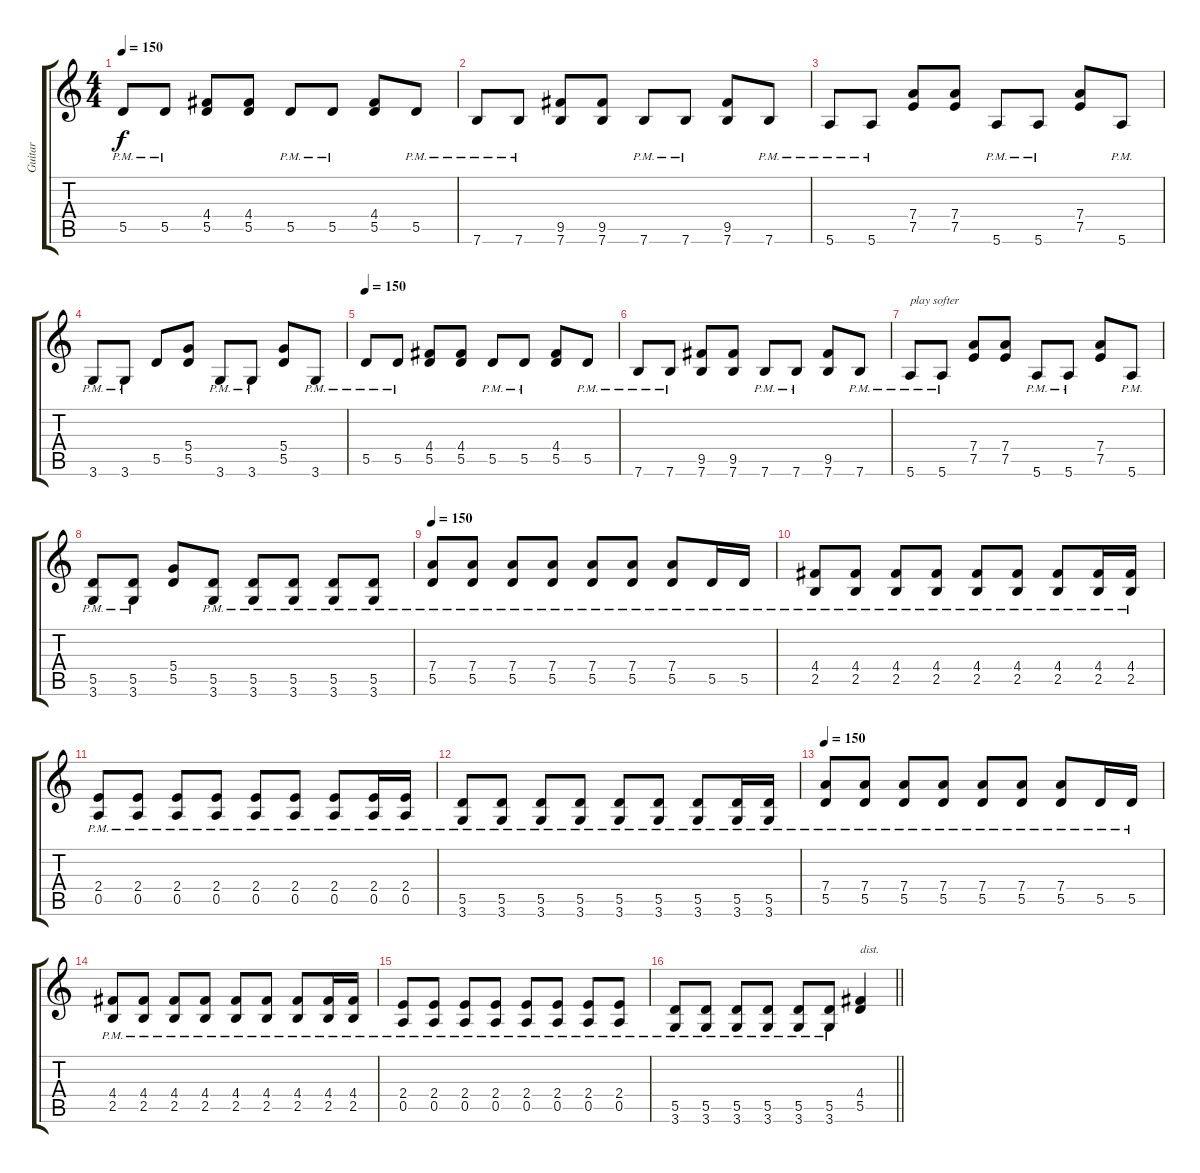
\track ("Guitar" "Guitar") {instrument overdrivenguitar}
\staff {score tabs}
\tuning (E4 B3 G3 D3 A2 E2) {hide}
\ts (4 4)
\tempo 150
\clef g2
\ks c
5.5{pm}.8{dy f} 5.5{pm}.8 (4.4 5.5).8 (4.4 5.5).8 5.5{pm}.8 5.5{pm}.8 (4.4 5.5).8 5.5{pm}.8 |
7.6{pm}.8 7.6{pm}.8 (9.5 7.6).8 (9.5 7.6).8 7.6{pm}.8 7.6{pm}.8 (9.5 7.6).8 7.6{pm}.8 |
5.6{pm}.8 5.6{pm}.8 (7.4 7.5).8 (7.4 7.5).8 5.6{pm}.8 5.6{pm}.8 (7.4 7.5).8 5.6{pm}.8 |
3.6{pm}.8 3.6{pm}.8 5.5.8 (5.4 5.5).8 3.6{pm}.8 3.6{pm}.8 (5.4 5.5).8 3.6{pm}.8 |
\tempo 150
5.5{pm}.8 5.5{pm}.8 (4.4 5.5).8 (4.4 5.5).8 5.5{pm}.8 5.5{pm}.8 (4.4 5.5).8 5.5{pm}.8 |
7.6{pm}.8 7.6{pm}.8 (9.5 7.6).8 (9.5 7.6).8 7.6{pm}.8 7.6{pm}.8 (9.5 7.6).8 7.6{pm}.8 |
5.6{pm}.8{txt "play softer"} 5.6{pm}.8 (7.4 7.5).8 (7.4 7.5).8 5.6{pm}.8 5.6{pm}.8 (7.4 7.5).8 5.6{pm}.8 |
(5.5{pm} 3.6{pm}).8 (5.5{pm} 3.6{pm}).8 (5.4 5.5).8 (5.5{pm} 3.6{pm}).8 (5.5{pm} 3.6{pm}).8 (5.5{pm} 3.6{pm}).8 (5.5{pm} 3.6{pm}).8 (5.5{pm} 3.6{pm}).8 |
\tempo 150
(7.4{pm} 5.5{pm}).8 (7.4{pm} 5.5{pm}).8 (7.4{pm} 5.5{pm}).8 (7.4{pm} 5.5{pm}).8 (7.4{pm} 5.5{pm}).8 (7.4{pm} 5.5{pm}).8 (7.4{pm} 5.5{pm}).8 5.5{pm}.16 5.5{pm}.16 |
(4.4{pm} 2.5{pm}).8 (4.4{pm} 2.5{pm}).8 (4.4{pm} 2.5{pm}).8 (4.4{pm} 2.5{pm}).8 (4.4{pm} 2.5{pm}).8 (4.4{pm} 2.5{pm}).8 (4.4{pm} 2.5{pm}).8 (4.4{pm} 2.5{pm}).16 (4.4{pm} 2.5{pm}).16 |
(2.4{pm} 0.5{pm}).8 (2.4{pm} 0.5{pm}).8 (2.4{pm} 0.5{pm}).8 (2.4{pm} 0.5{pm}).8 (2.4{pm} 0.5{pm}).8 (2.4{pm} 0.5{pm}).8 (2.4{pm} 0.5{pm}).8 (2.4{pm} 0.5{pm}).16 (2.4{pm} 0.5{pm}).16 |
(5.5{pm} 3.6{pm}).8 (5.5{pm} 3.6{pm}).8 (5.5{pm} 3.6{pm}).8 (5.5{pm} 3.6{pm}).8 (5.5{pm} 3.6{pm}).8 (5.5{pm} 3.6{pm}).8 (5.5{pm} 3.6{pm}).8 (5.5{pm} 3.6{pm}).16 (5.5{pm} 3.6{pm}).16 |
\tempo 150
(7.4{pm} 5.5{pm}).8 (7.4{pm} 5.5{pm}).8 (7.4{pm} 5.5{pm}).8 (7.4{pm} 5.5{pm}).8 (7.4{pm} 5.5{pm}).8 (7.4{pm} 5.5{pm}).8 (7.4{pm} 5.5{pm}).8 5.5{pm}.16 5.5{pm}.16 |
(4.4{pm} 2.5{pm}).8 (4.4{pm} 2.5{pm}).8 (4.4{pm} 2.5{pm}).8 (4.4{pm} 2.5{pm}).8 (4.4{pm} 2.5{pm}).8 (4.4{pm} 2.5{pm}).8 (4.4{pm} 2.5{pm}).8 (4.4{pm} 2.5{pm}).16 (4.4{pm} 2.5{pm}).16 |
(2.4{pm} 0.5{pm}).8 (2.4{pm} 0.5{pm}).8 (2.4{pm} 0.5{pm}).8 (2.4{pm} 0.5{pm}).8 (2.4{pm} 0.5{pm}).8 (2.4{pm} 0.5{pm}).8 (2.4{pm} 0.5{pm}).8 (2.4{pm} 0.5{pm}).8 |
\barLineRight lightlight
(5.5{pm} 3.6{pm}).8 (5.5{pm} 3.6{pm}).8 (5.5{pm} 3.6{pm}).8 (5.5{pm} 3.6{pm}).8 (5.5{pm} 3.6{pm}).8 (5.5{pm} 3.6{pm}).8 (4.4 5.5).4{txt "dist."}
